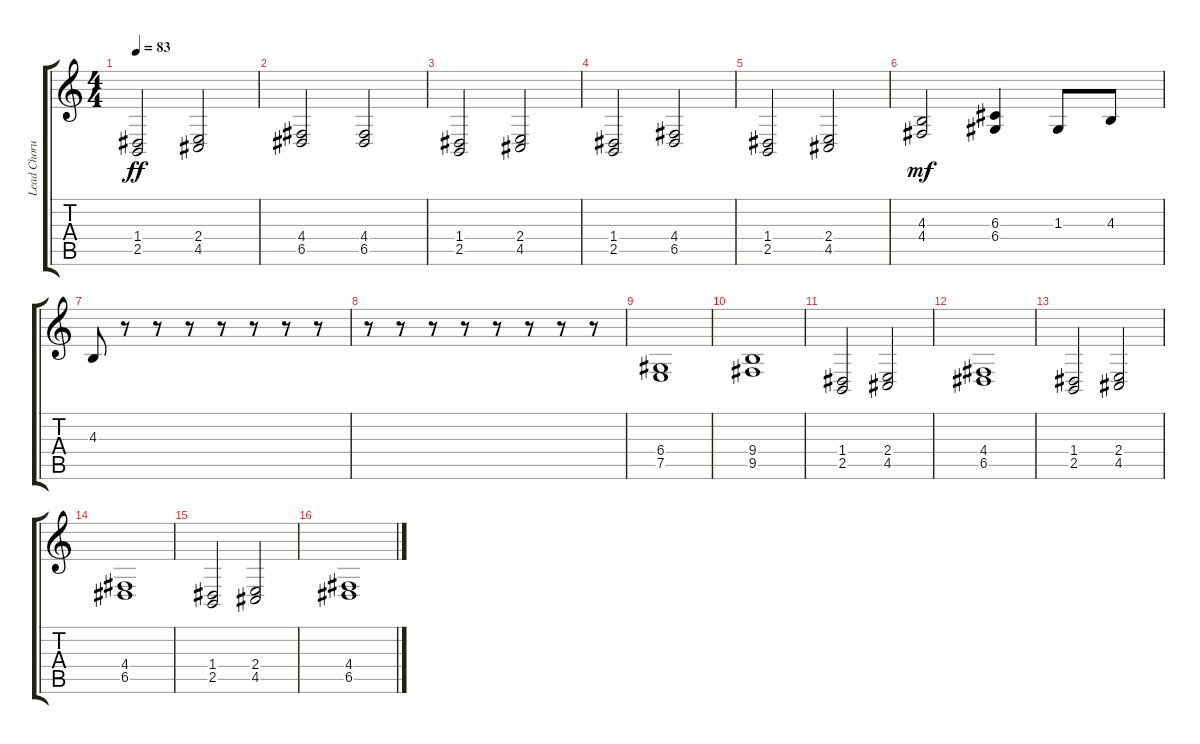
\track ("Lead Chorus/ BS" "Lead Choru") {instrument drawbarorgan}
\staff {score tabs}
\tuning (E4 B3 G3 D3 A2 E2) {hide}
\ts (4 4)
\tempo 83
\clef g2
\ks c
(1.4 2.5).2{dy ff} (2.4 4.5).2 |
(4.4 6.5).2 (4.4 6.5).2 |
(1.4 2.5).2 (2.4 4.5).2 |
(1.4 2.5).2 (4.4 6.5).2 |
(1.4 2.5).2 (2.4 4.5).2 |
(4.3 4.4).2{dy mf} (6.3 6.4).4 1.3.8 4.3.8 |
4.3.8 r.8 r.8 r.8 r.8 r.8 r.8 r.8 |
r.8 r.8 r.8 r.8 r.8 r.8 r.8 r.8 |
(6.4 7.5).1 |
(9.4 9.5).1 |
(1.4 2.5).2 (2.4 4.5).2 |
(4.4 6.5).1 |
(1.4 2.5).2 (2.4 4.5).2 |
(4.4 6.5).1 |
(1.4 2.5).2 (2.4 4.5).2 |
(4.4 6.5).1
